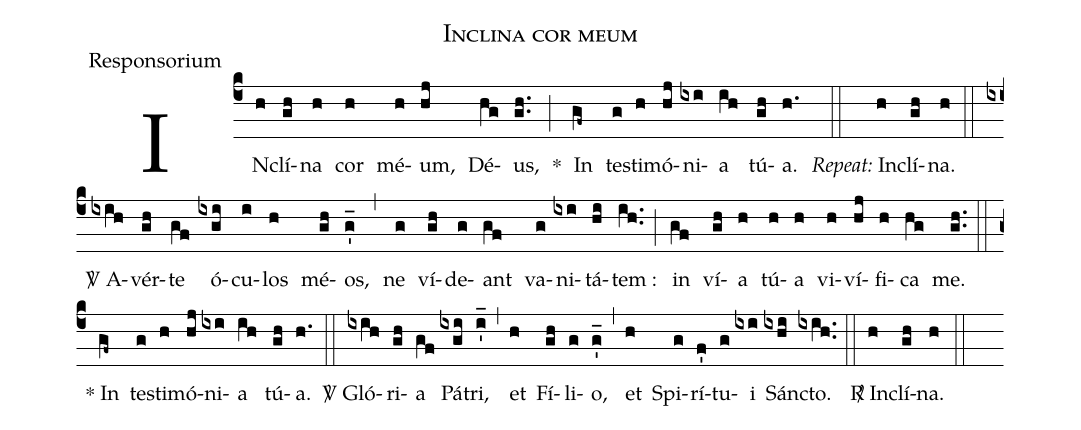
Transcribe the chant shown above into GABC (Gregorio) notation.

name:Inclina cor meum;
office-part:Responsorium;
%%
(c4) IN(h)clí(gh)na(h) cor(h) mé(h)um,(hj) Dé(hg)us,(gh..) *(;)
In(gf~) te(g)sti(h)mó(hj)ni(ixi)a(ih) tú(gh)a.(h.) (::)
<i>Repeat:</i>~{I}n(h)clí(gh)na.(h) (::)
<sp>V/</sp>~A(ixih)vér(gh)te(gf) ó(ixgi)cu(i)los(h) mé(gh)os,(g'_) (,) ne(g) ví(gh)de(g)ant(gf) va(g)ni(ixi)tá(hi)tem~:(ih..) (;)
in(gf) ví(gh)a(h) tú(h)a(h) vi(h)ví(hj)fi(h)ca(hg) me.(gh..) (::)
*~In(gf~) te(g)sti(h)mó(hj)ni(ixi)a(ih) tú(gh)a.(h.) (::)
<sp>V/</sp>~Gló(ixih)ri(gh)a(gf) Pá(ixgi)tri,(i'_) (,) et(h) Fí(gh)li(g)o,(g'_) (,) et(h) Spi(g)rí(f')tu(g)i(ixi) Sán(ixhi)cto.(ixih..) (::)
<sp>R/</sp>~In(h)clí(gh)na.(h) (::)
